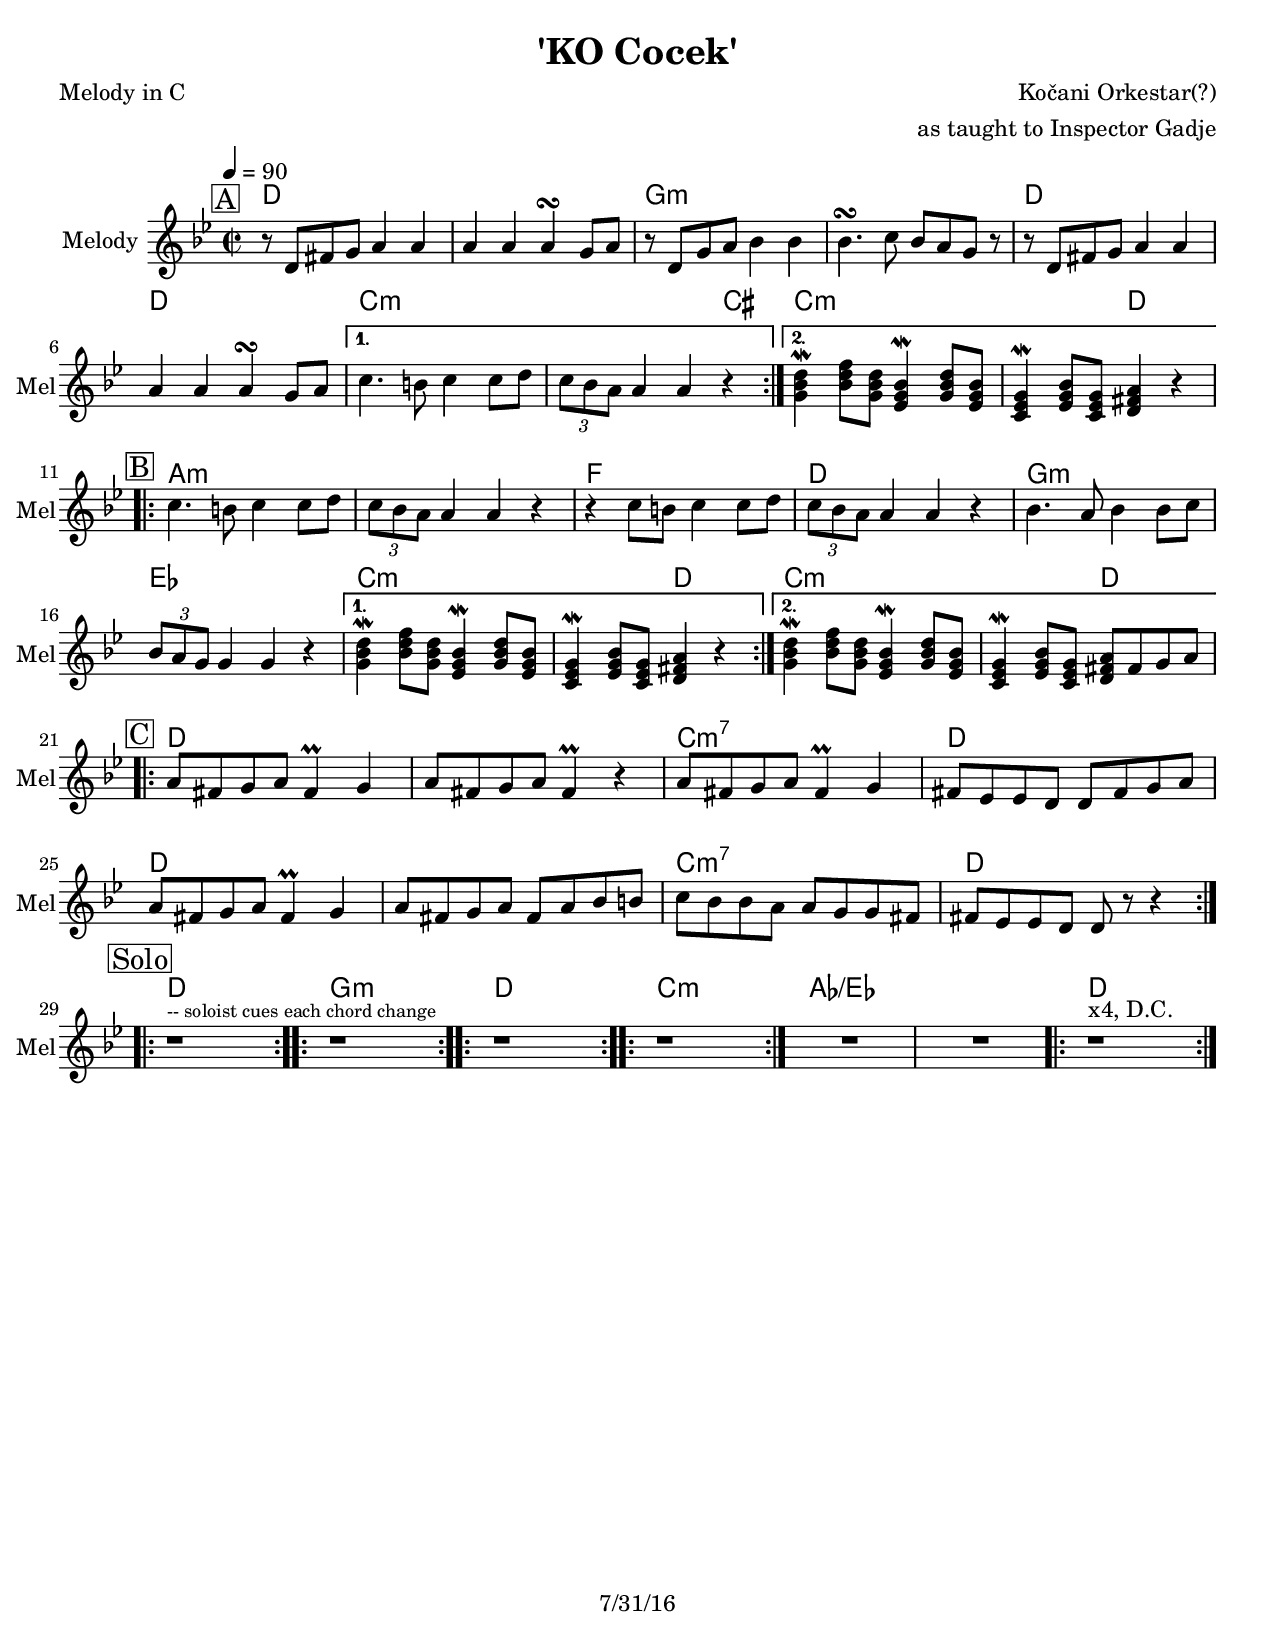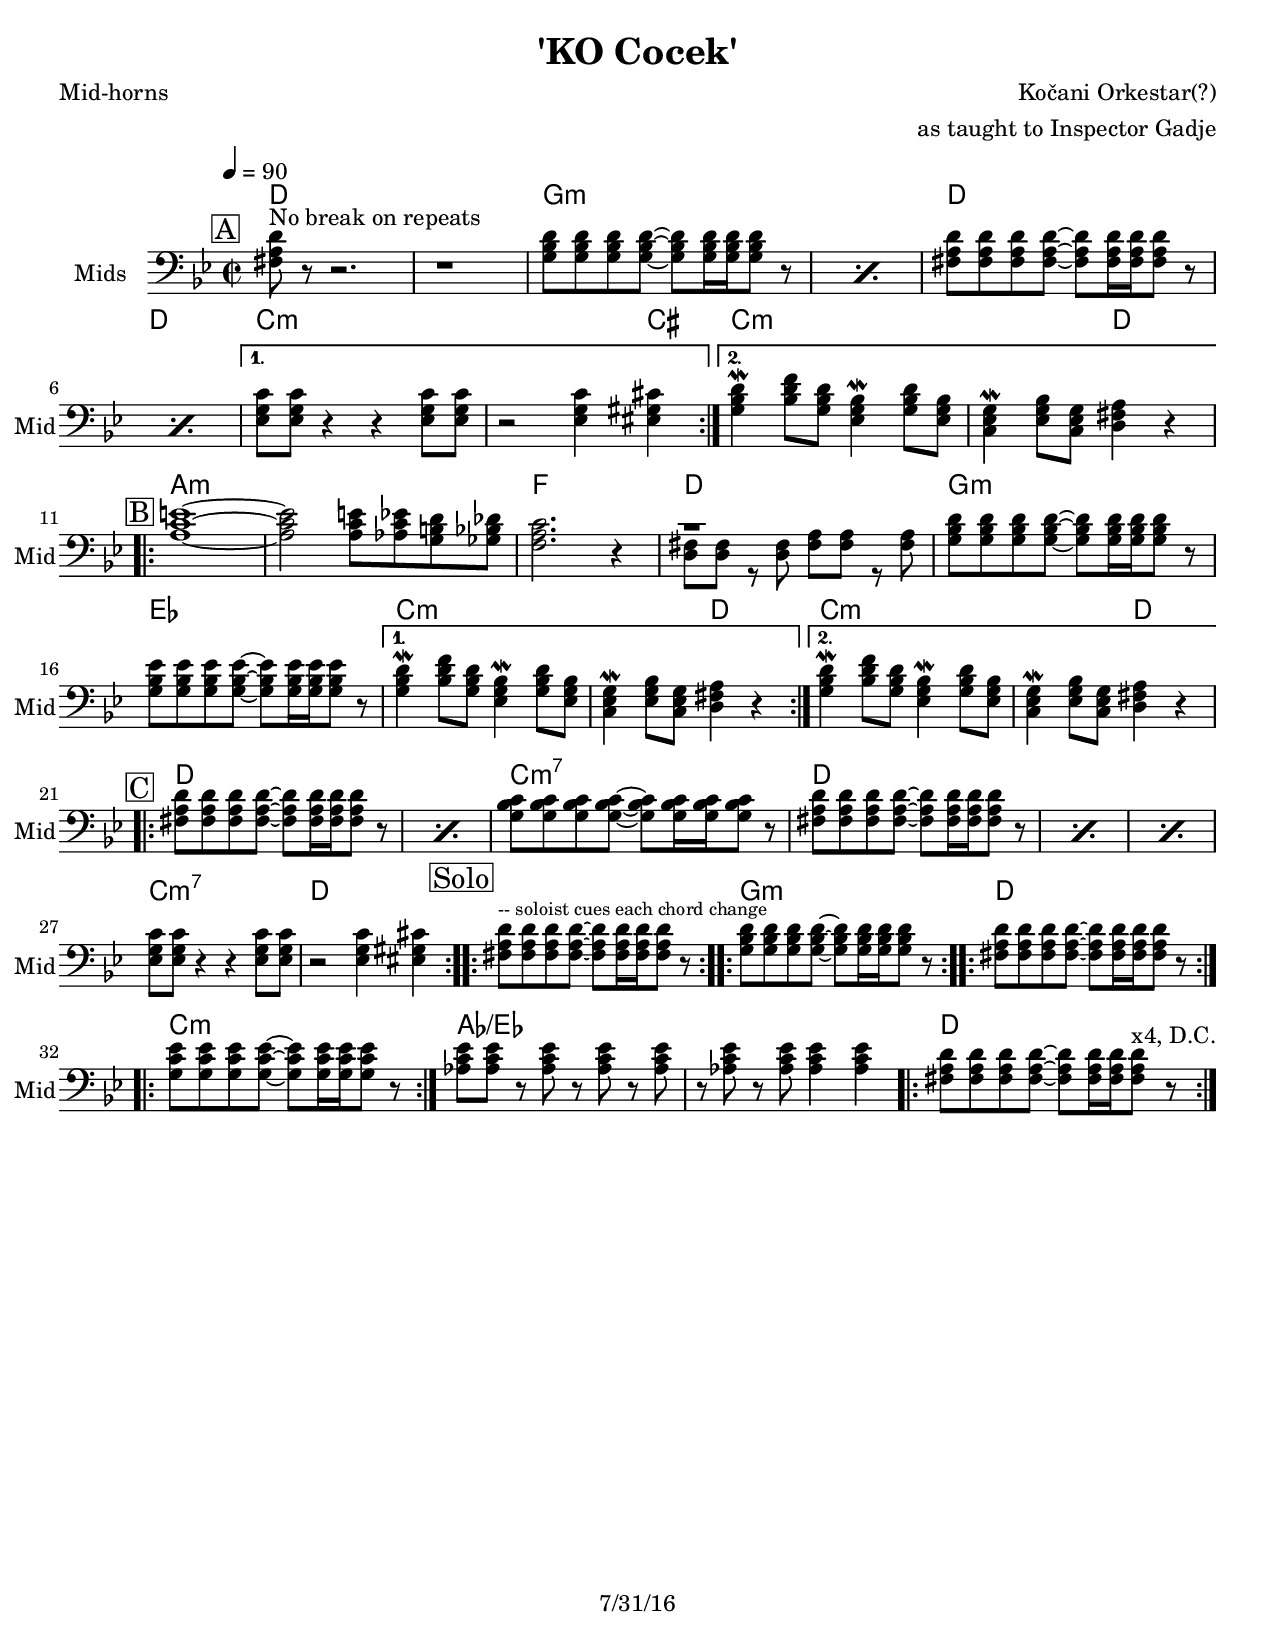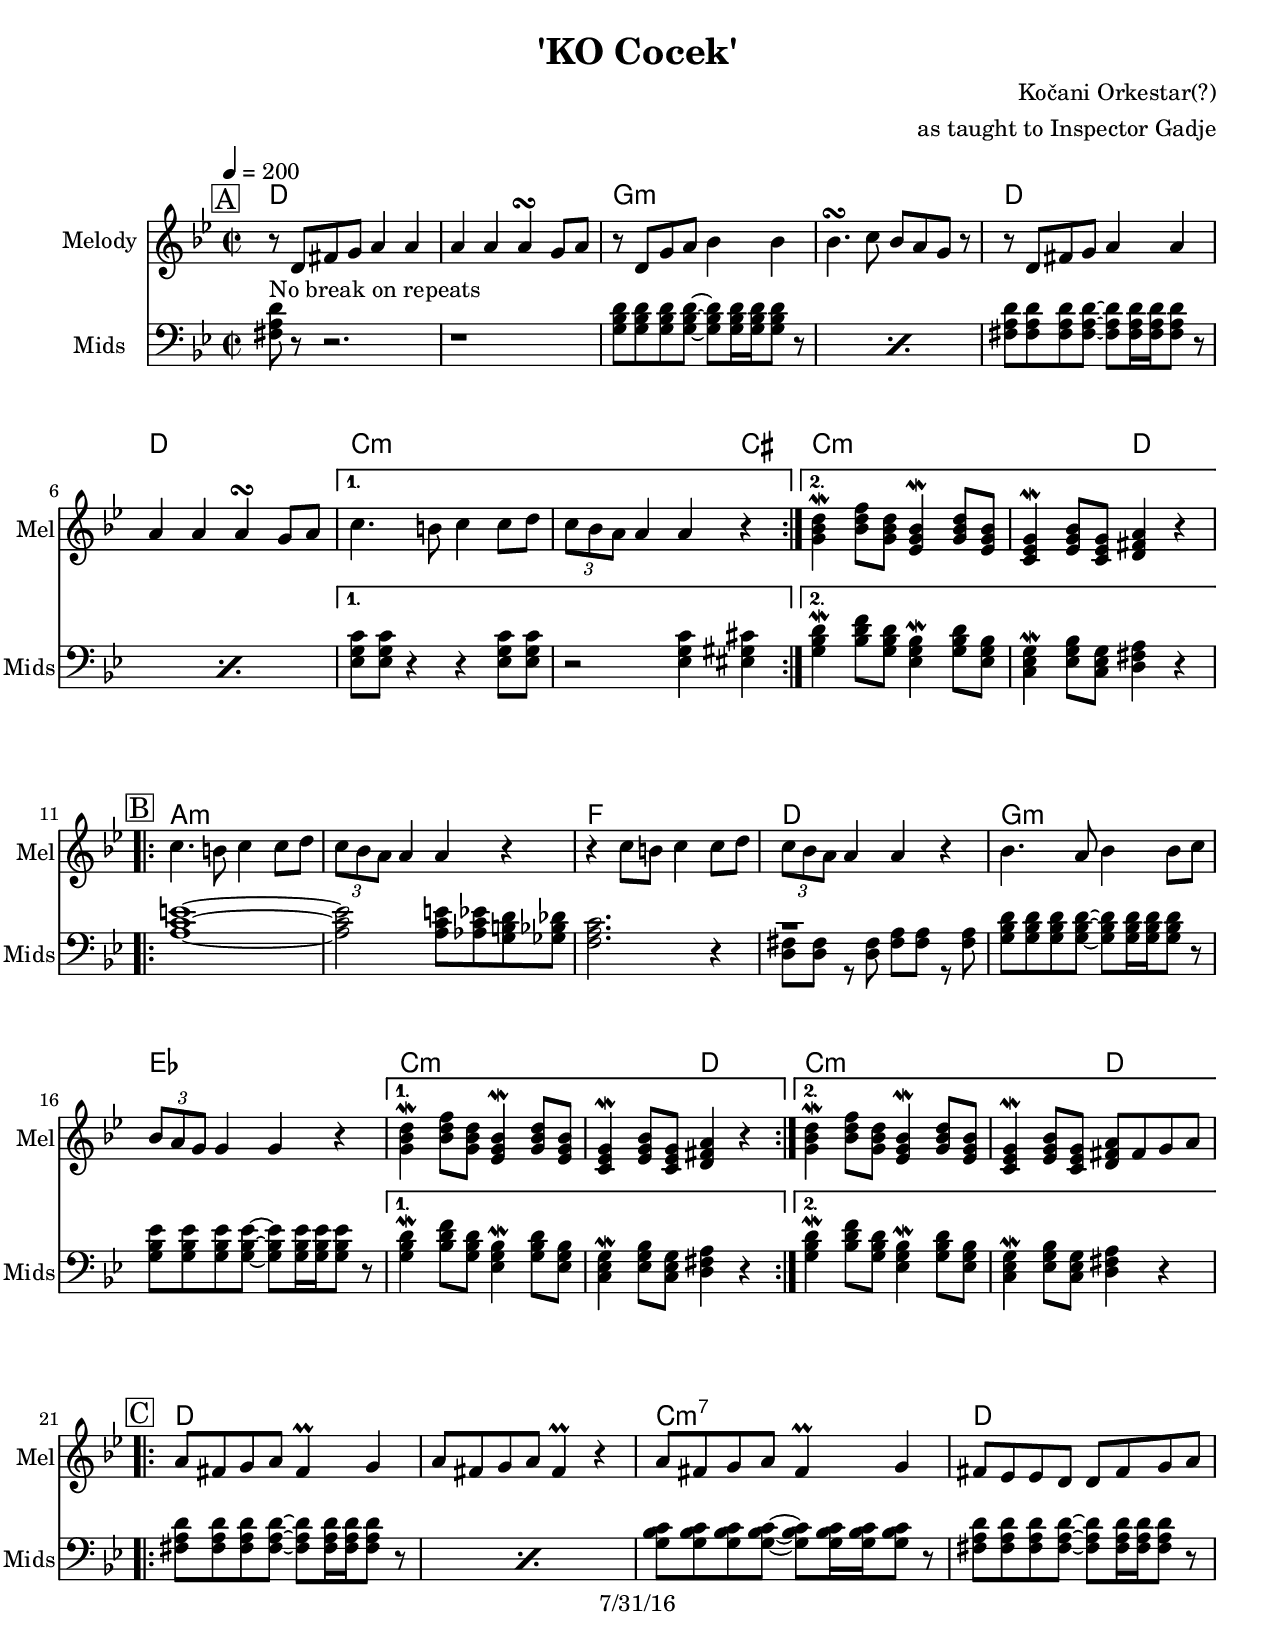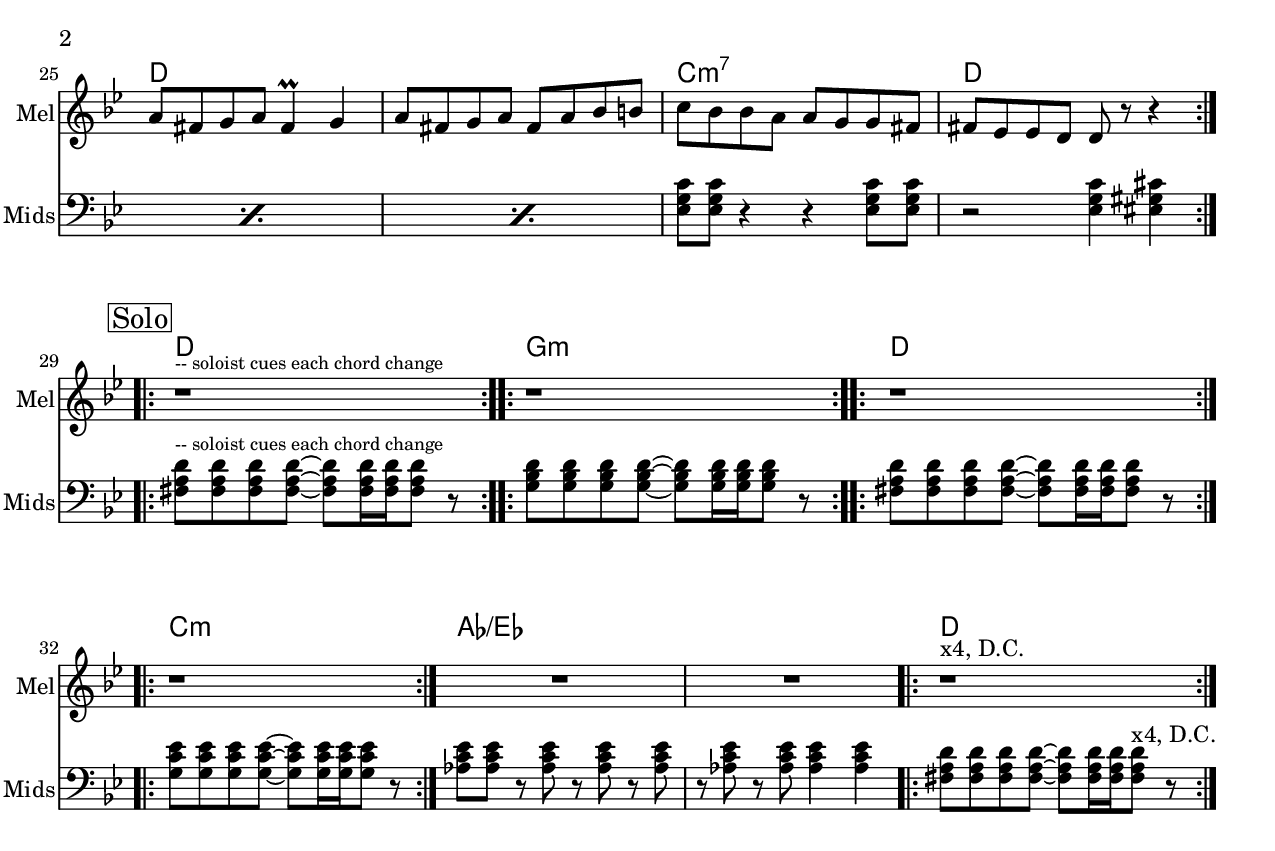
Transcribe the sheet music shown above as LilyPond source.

%a Jeff G Chart
\version "2.16.0"
\header {
  title = "'KO Cocek'"
  composer = "Kočani Orkestar(?)"
  arranger = "as taught to Inspector Gadje"
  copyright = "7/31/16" %date of latest edits
  %  poet = "Full score"
}

slash = {
	\override NoteHead #'style = #'slash
	\override Stem #'transparent = ##t
}

noslash = {
	\revert NoteHead #'style
	\revert Stem #'transparent
}

%Part: melodyC
melodyC= 
%\transpose c d' {
\relative c' {
  \compressFullBarRests
  \time 2/2 \key g \minor
  \mark \markup { \box "A" }
  \repeat volta 2  {  
    r8 d   fis g   a4  a       a  a  a\turn  g8 a
    r8 d,   g a    bes4 bes  bes4.\turn c8 bes a  g r 
    r8 d   fis g   a4  a       a  a  a\turn  g8 a
  }
  \alternative {
    {  c4. b8  c4 c8 d  \times 2/3 {c8 bes a}  a4  a r   }
    {  <g bes d>4\mordent <bes d f>8 <g bes d>   <es g bes>4\mordent <g bes d>8 <es g bes>  <c es g>4\mordent <es g bes>8 <c es g>  <d fis a>4 r   }
  }
    \break
   \mark \markup { \box "B" }
  \repeat volta 2  {  
    c'4. b8   c4  c8 d    \times 2/3 {c8 bes a}  a4 a r  
    r4 c8 b8   c4  c8 d    \times 2/3 {c8 bes a} a4 a r  
    bes4. a8  bes4  bes8 c  \times 2/3 {bes8 a g} g4 g r
  }
  \alternative {
    {  <g bes d>4\mordent <bes d f>8 <g bes d>   <es g bes>4\mordent <g bes d>8 <es g bes>  <c es g>4\mordent <es g bes>8 <c es g>  <d fis a>4 r  }
    {  <g bes d>4\mordent <bes d f>8 <g bes d>   <es g bes>4\mordent <g bes d>8 <es g bes>  <c es g>4\mordent <es g bes>8 <c es g>  <d fis a>8 fis g a   }
  }
  
      \break
   \mark \markup { \box "C" }

  \repeat volta 2  {  
    a8 fis   g a   fis4\prall  g4    |  a8 fis   g a  fis4\prall r  |  a8 fis   g a   fis4\prall   g4   |   fis8 es es d  d fis  g a
  a8 fis   g a   fis4\prall  g4    |  a8 fis   g a    fis  a bes b  | c bes bes a  a g g fis  | fis es es d d r8 r4
  }
  \break
  %\set Staff.explicitKeySignatureVisibility = #all-invisible
 %\override Score.RehearsalMark.break-align-symbols = #'(markup)
  \mark \markup { \box "Solo" }
  \repeat volta 2 {
    r1^\markup {\tiny "-- soloist cues each chord change"}
  }
  \repeat volta 2 {
    r1
  }
  \repeat volta 2 {
    r1
  }
  \repeat volta 2 {
    r1
  }
  R1*2
  \repeat volta 2 {
    r1^"x4, D.C."
  }  
  %  \repeat volta 4 {  R1*2 }
  
  
  
} % end "relative c"
%} % end transpose



%part: \mids
midsF= 
% \transpose es c {
\relative c {
  \compressFullBarRests
  \time 2/2 \key g \minor
  \mark \markup { \box "A" }
  \repeat volta 2  {  
    <fis a d>8^"No break on repeats" r8 r2.    r1    
   \repeat percent 2 {  <g bes d>8 <g bes d>   <g bes d> <g bes d>~ <g bes d> <g bes d>16 <g bes d>  <g bes d>8 r   }
%    \slash { d4 d d d   }
     \repeat percent 2 {  <fis a d>8  <fis a d>   <fis a d>   <fis a d>~  <fis a d>  <fis a d>16  <fis a d>  <fis a d>8 r }
  }
  \alternative {
    { \noslash {   <es g c>8 <es g c> r4 r <es g c>8 <es g c>   r2  <es g c>4 <eis gis cis> } }
    {  <g bes d>4\mordent <bes d f>8 <g bes d>   <es g bes>4\mordent <g bes d>8 <es g bes>  <c es g>4\mordent <es g bes>8 <c es g>  <d fis a>4r   }
  }

  
      \break
   \mark \markup { \box "B" }
  \repeat volta 2  {  
    <a' c e>1~ <a c e>2  <a c e>8 <as c es> <g b d> <ges bes des>
    <f a c>2. r4  
    << 
     { r1 }
      \\
    {      <d fis>8 <d fis>    r  <d fis> <fis a> <fis a>  r <fis a> }
    >>
    <g bes d>8 <g bes d>   <g bes d> <g bes d>~ <g bes d> <g bes d>16 <g bes d>  <g bes d>8 r
    <g bes es>8 <g bes es>   <g bes es> <g bes es>~ <g bes es> <g bes es>16 <g bes es>  <g bes es>8 r  
  }
  \alternative {
    {  <g bes d>4\mordent <bes d f>8 <g bes d>   <es g bes>4\mordent <g bes d>8 <es g bes>  <c es g>4\mordent <es g bes>8 <c es g>  <d fis a>4 r  }
    {  <g bes d>4\mordent <bes d f>8 <g bes d>   <es g bes>4\mordent <g bes d>8 <es g bes>  <c es g>4\mordent <es g bes>8 <c es g>  <d fis a>4 r   }
  }
  
      \break
   \mark \markup { \box "C" }
   \repeat volta 2  {  
   \repeat percent 2 {     <fis a d>8  <fis a d>   <fis a d>   <fis a d>~  <fis a d>  <fis a d>16  <fis a d>  <fis a d>8 r }
    <g bes c>8 <g bes c>  <g bes c>   <g bes c>~  <g bes c>  <g bes c>16  <g bes c>  <g bes c>8  r
   \repeat percent 3 {   <fis a d>8  <fis a d>   <fis a d>   <fis a d>~  <fis a d>  <fis a d>16  <fis a d>  <fis a d>8 r  }
	<es g c>8 <es g c> r4 r <es g c>8 <es g c>   r2  <es g c>4 <eis gis cis> 
   }
  
  %\set Staff.explicitKeySignatureVisibility = #all-invisible
 %\override Score.RehearsalMark.break-align-symbols = #'(markup)
  \mark \markup { \box "Solo"  }
  \repeat volta 2 {
    <fis a d>8^\markup {\tiny "-- soloist cues each chord change"}  <fis a d>   <fis a d>   <fis a d>~  <fis a d>  <fis a d>16  <fis a d>  <fis a d>8 r
  }
  \repeat volta 2 {
    <g bes d>8 <g bes d>   <g bes d> <g bes d>~ <g bes d> <g bes d>16 <g bes d>  <g bes d>8 r  
  }    
  \repeat volta 2 {
    <fis a d>8  <fis a d>   <fis a d>   <fis a d>~  <fis a d>  <fis a d>16  <fis a d>  <fis a d>8 r
  }
  \repeat volta 2 {
    <g c es>8 <g c es>  <g c es>   <g c es>~  <g c es>  <g c es>16  <g c es>  <g c es>8  r
  }
  <as c es>8  <as c es>8 r <as c es>8    r <as c es> r  <as c es>  | r  <as c es> r  <as c es>    <as c es>4  <as c es>  
  \repeat volta 2 {
    <fis a d>8  <fis a d>   <fis a d>   <fis a d>~  <fis a d>  <fis a d>16  <fis a d>  <fis a d>8^"x4, D.C." r
  }
  
}


%part: changes
changes = \chordmode { 
  
  \repeat volta 2 {
    d1 d  g1:m  g:m
    d1 d  
  }   
  \alternative {
    {    c1:m  c2.:m cis4  }
    { c1:m c2:m d2   }
  }    
  
  \repeat volta 2 {
    a1:m  a:m  f1 d  g1:m  es
  }   
  \alternative {
    {    c1:m c2:m d2  }
    { c1:m c2:m d2   }
  }      

  \repeat volta 2 {
    d1 d  c:m7 d
    d d  c:m7 d
  }
%SOLO  
  \repeat volta 2 {
    d 
  }   
  \repeat volta 2 {
    g:m
  }   
  \repeat volta 2 {
    d 
  }   
  \repeat volta 2 {
    c:m
  }   
  as:/es as:/es
  \repeat volta 2 {
    d 
  }   
  

}


%%Generated layout
#(set-default-paper-size "letter")
%%  FULL SCORE
%%  FULL SCORE
\book {  \bookOutputSuffix "Score"
         \score { <<
           \set Score.markFormatter = #format-mark-box-letters
           \transpose c c \new ChordNames { \set chordChanges = ##t \changes }           
           \new Staff \with { \consists "Volta_engraver" } {  \set Staff.midiInstrument = #"alto sax" \clef treble
                                                              \set Staff.instrumentName = #"Melody"
                                                              \set Staff.shortInstrumentName = #"Mel"
                                                              \tempo  4 = 200
                                                              \melodyC
           }
           
           
           
           \new Staff \with { \consists "Volta_engraver" } {  \set Staff.midiInstrument = #"alto sax" \clef bass
                                                              \set Staff.instrumentName = #"Mids"
                                                              \set Staff.shortInstrumentName = #"Mids"
                                                              \midsF
           }
           
           
           
                  >> \layout { \context { \Score \remove "Volta_engraver" } } 
                  \midi { }
         }  
}



%%   TRUMPET
\book {  \bookOutputSuffix "Melody"
         \header {
           poet = "Melody in C"
         }
         \score { <<
           \set Score.markFormatter = #format-mark-box-letters
           \transpose c c \new ChordNames { \set chordChanges = ##t \changes }
           \new Staff \with { \consists "Volta_engraver" } {  \set Staff.midiInstrument = #"alto sax" \clef treble
                                                              \set Staff.instrumentName = #"Melody"
                                                              \set Staff.shortInstrumentName = #"Mel"
                                                              \tempo  4 = 90
                                                              \melodyC
           }
                  >> \layout { \context { \Score \remove "Volta_engraver" } } 
                  \midi { }
         }  
}





%%   TROMBONE
\book {     \bookOutputSuffix "Mids"
            \header {
              poet = "Mid-horns"
            }
            \score { <<
              \set Score.markFormatter = #format-mark-box-letters
              \transpose c c \new ChordNames { \set chordChanges = ##t \changes }            
              \new Staff \with { \consists "Volta_engraver" } {  \set Staff.midiInstrument = #"alto sax" \clef bass
                                                                 \set Staff.instrumentName = #"Mids"
                                                                 \set Staff.shortInstrumentName = #"Mid"
                                                                 \tempo  4 = 90
                                                                 \midsF
              }
              
                     >> \layout { \context { \Score \remove "Volta_engraver" } } 
                     \midi { }
            }  
}


